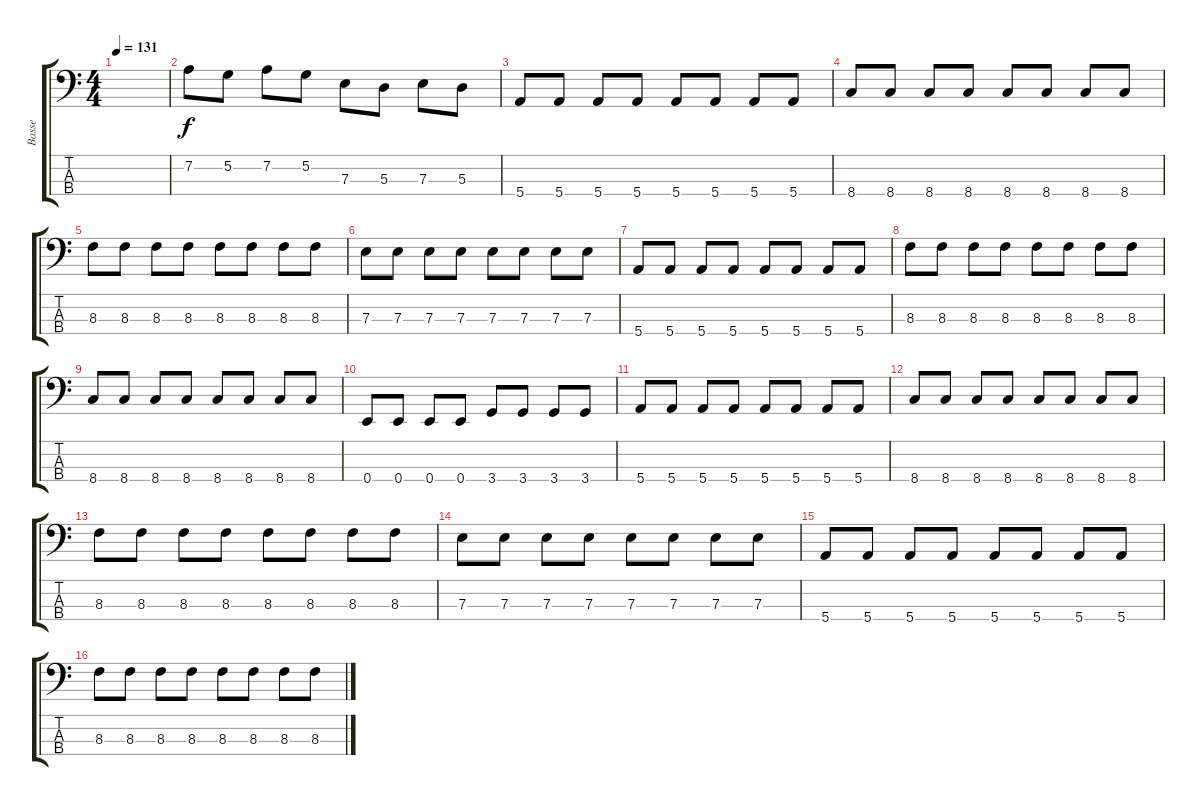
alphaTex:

\track ("Basse" "Basse") {instrument electricbasspick}
\staff {score tabs}
\tuning (G2 D2 A1 E1) {hide}
\ts (4 4)
\tempo 131
\clef f4
\ks c
|
7.2.8 5.2.8 7.2.8 5.2.8 7.3.8 5.3.8 7.3.8 5.3.8 |
5.4.8 5.4.8 5.4.8 5.4.8 5.4.8 5.4.8 5.4.8 5.4.8 |
8.4.8 8.4.8 8.4.8 8.4.8 8.4.8 8.4.8 8.4.8 8.4.8 |
8.3.8 8.3.8 8.3.8 8.3.8 8.3.8 8.3.8 8.3.8 8.3.8 |
7.3.8 7.3.8 7.3.8 7.3.8 7.3.8 7.3.8 7.3.8 7.3.8 |
5.4.8 5.4.8 5.4.8 5.4.8 5.4.8 5.4.8 5.4.8 5.4.8 |
8.3.8 8.3.8 8.3.8 8.3.8 8.3.8 8.3.8 8.3.8 8.3.8 |
8.4.8 8.4.8 8.4.8 8.4.8 8.4.8 8.4.8 8.4.8 8.4.8 |
0.4.8 0.4.8 0.4.8 0.4.8 3.4.8 3.4.8 3.4.8 3.4.8 |
5.4.8 5.4.8 5.4.8 5.4.8 5.4.8 5.4.8 5.4.8 5.4.8 |
8.4.8 8.4.8 8.4.8 8.4.8 8.4.8 8.4.8 8.4.8 8.4.8 |
8.3.8 8.3.8 8.3.8 8.3.8 8.3.8 8.3.8 8.3.8 8.3.8 |
7.3.8 7.3.8 7.3.8 7.3.8 7.3.8 7.3.8 7.3.8 7.3.8 |
5.4.8 5.4.8 5.4.8 5.4.8 5.4.8 5.4.8 5.4.8 5.4.8 |
8.3.8 8.3.8 8.3.8 8.3.8 8.3.8 8.3.8 8.3.8 8.3.8
